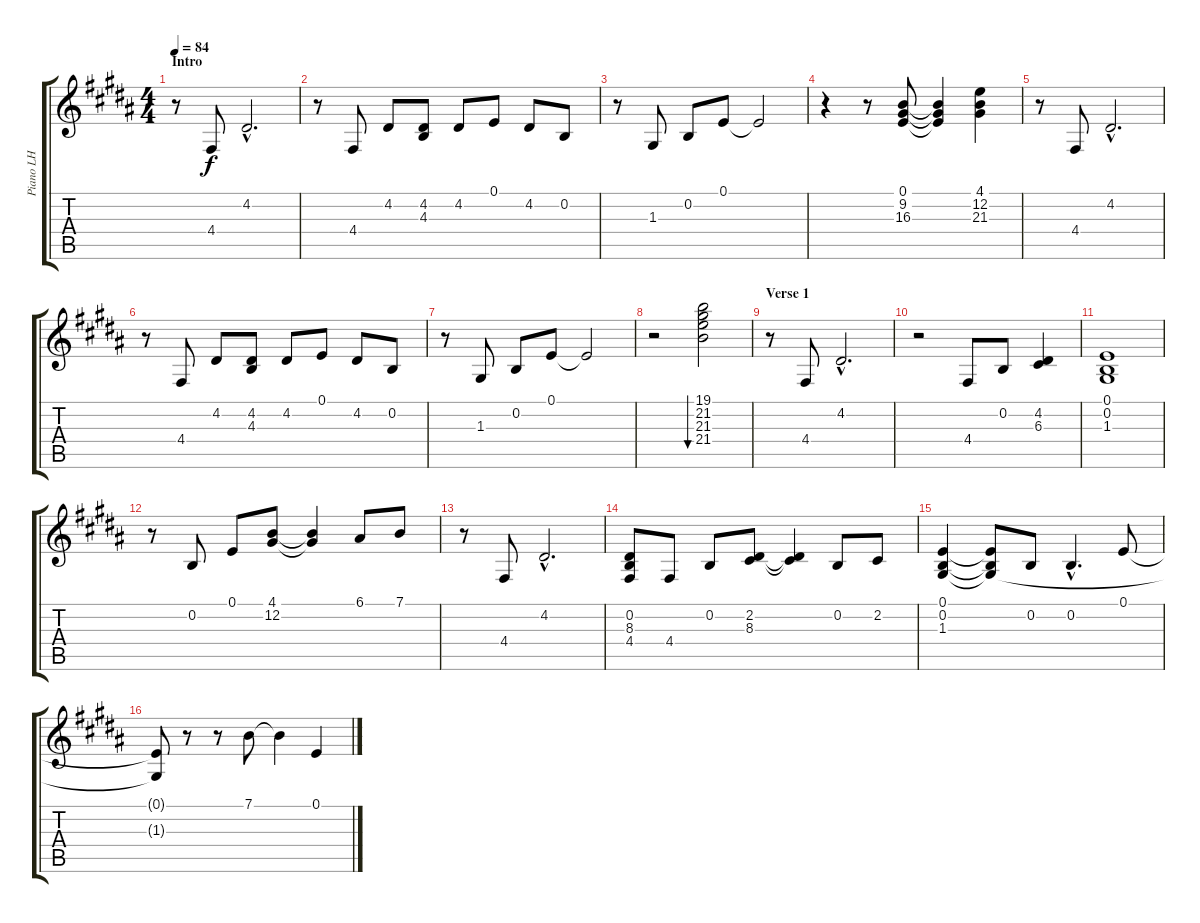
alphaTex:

\track ("Piano LH" "Piano LH") {instrument acousticgrandpiano}
\staff {score tabs}
\tuning (E4 B3 G3 D3 A2 E2) {hide}
\ts (4 4)
\section ("" "Intro")
\tempo 84
\clef g2
\ks b
r.8{dy f instrument acousticgrandpiano} 4.4.8 4.2{hac}.2{d} |
r.8 4.4.8 4.2.8 (4.2 4.3).8 4.2.8 0.1.8 4.2.8 0.2.8 |
r.8 1.3.8 0.2.8 0.1.8 0.1{t}.2 |
r.4 r.8 (0.1 9.2 16.3).8 (0.1{t} 9.2{t} 16.3{t}).4 (4.1 12.2 21.3).4 |
r.8 4.4.8 4.2{hac}.2{d} |
r.8 4.4.8 4.2.8 (4.2 4.3).8 4.2.8 0.1.8 4.2.8 0.2.8 |
r.8 1.3.8 0.2.8 0.1.8 0.1{t}.2 |
r.2 (19.1 21.2 21.3 21.4).2{bu 480} |
\section ("" "Verse 1")
r.8 4.4.8 4.2{hac}.2{d} |
r.2 4.4.8 0.2.8 (4.2 6.3).4 |
(0.1 0.2 1.3).1 |
r.8 0.2.8 0.1.8 (4.1 12.2).8 (4.1{t} 12.2{t}).4 6.1.8 7.1.8 |
r.8 4.4.8 4.2{hac}.2{d} |
(0.2 8.3 4.4).8 4.4.8 0.2.8 (2.2 8.3).8 (2.2{t} 8.3{t}).4 0.2.8 2.2.8 |
(0.1 0.2 1.3).4 (0.1{t} 0.2{t} 1.3{t}).8 0.2.8 0.2{hac}.4{d} 0.1.8 |
(0.1{t} 1.3{t}).8 r.8 r.8 7.1.8 7.1{t}.4 0.1.4
